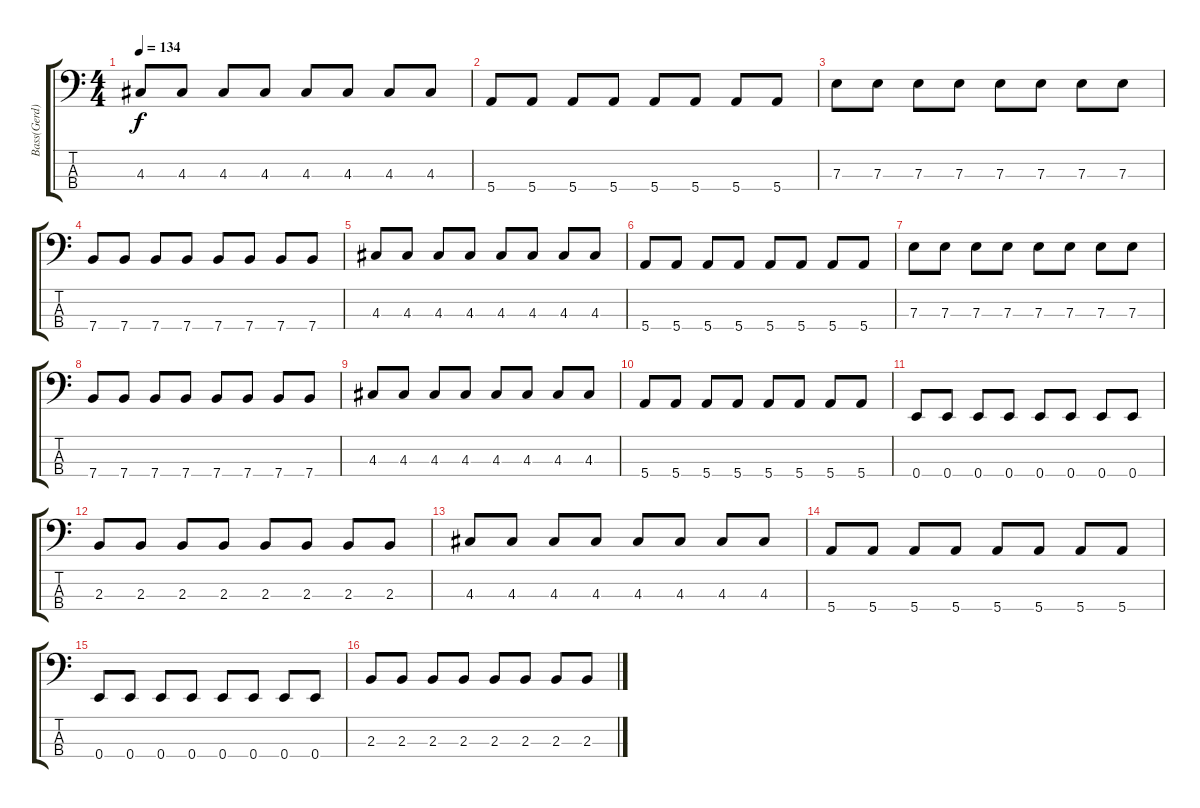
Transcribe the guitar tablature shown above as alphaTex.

\track ("Bass(Gerd)" "Bass(Gerd)") {instrument electricbassfinger}
\staff {score tabs}
\tuning (G2 D2 A1 E1) {hide}
\ts (4 4)
\tempo 134
\clef f4
\ks c
4.3.8{dy f} 4.3.8 4.3.8 4.3.8 4.3.8 4.3.8 4.3.8 4.3.8 |
5.4.8 5.4.8 5.4.8 5.4.8 5.4.8 5.4.8 5.4.8 5.4.8 |
7.3.8 7.3.8 7.3.8 7.3.8 7.3.8 7.3.8 7.3.8 7.3.8 |
7.4.8 7.4.8 7.4.8 7.4.8 7.4.8 7.4.8 7.4.8 7.4.8 |
4.3.8 4.3.8 4.3.8 4.3.8 4.3.8 4.3.8 4.3.8 4.3.8 |
5.4.8 5.4.8 5.4.8 5.4.8 5.4.8 5.4.8 5.4.8 5.4.8 |
7.3.8 7.3.8 7.3.8 7.3.8 7.3.8 7.3.8 7.3.8 7.3.8 |
7.4.8 7.4.8 7.4.8 7.4.8 7.4.8 7.4.8 7.4.8 7.4.8 |
4.3.8{volume 16} 4.3.8 4.3.8 4.3.8 4.3.8 4.3.8 4.3.8 4.3.8 |
5.4.8 5.4.8 5.4.8 5.4.8 5.4.8 5.4.8 5.4.8 5.4.8 |
0.4.8 0.4.8 0.4.8 0.4.8 0.4.8 0.4.8 0.4.8 0.4.8 |
2.3.8 2.3.8 2.3.8 2.3.8 2.3.8 2.3.8 2.3.8 2.3.8 |
4.3.8 4.3.8 4.3.8 4.3.8 4.3.8 4.3.8 4.3.8 4.3.8 |
5.4.8 5.4.8 5.4.8 5.4.8 5.4.8 5.4.8 5.4.8 5.4.8 |
0.4.8 0.4.8 0.4.8 0.4.8 0.4.8 0.4.8 0.4.8 0.4.8 |
2.3.8 2.3.8 2.3.8 2.3.8 2.3.8 2.3.8 2.3.8 2.3.8
